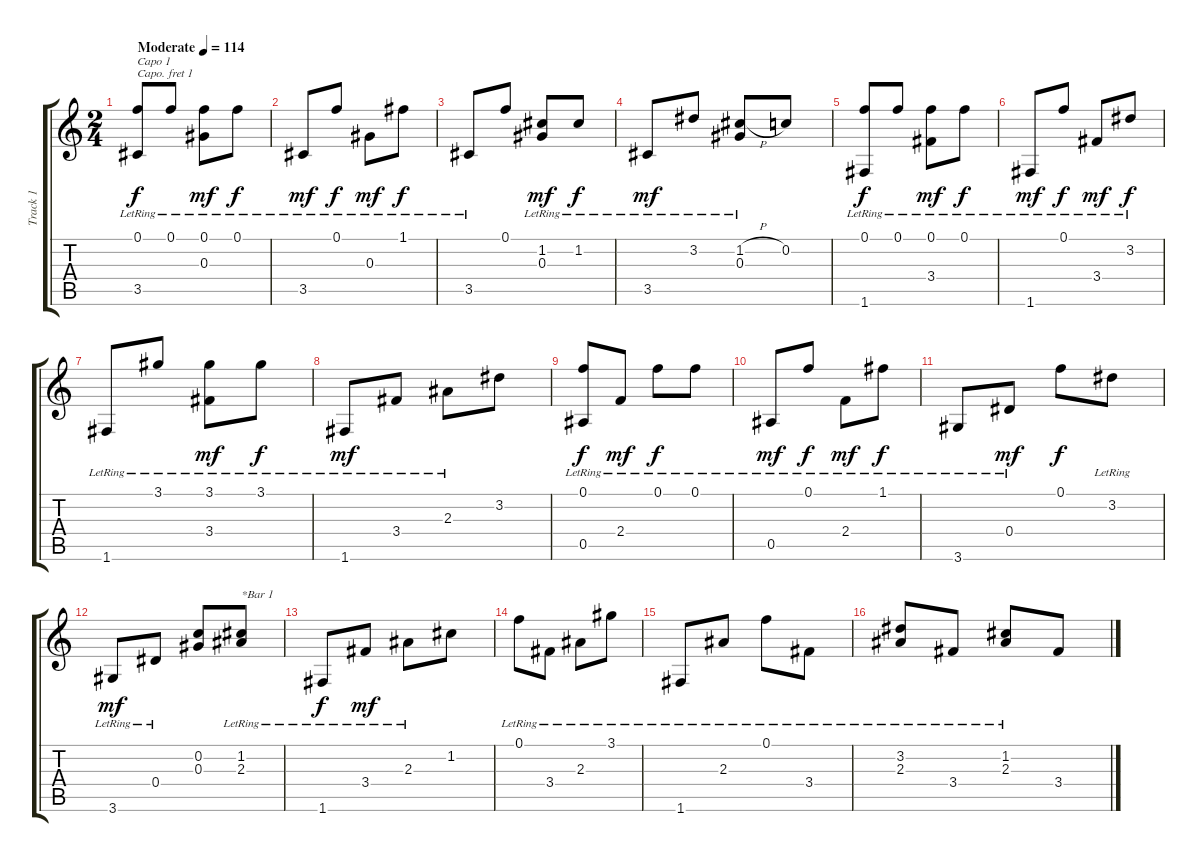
\track ("Track 1" "Track 1") {instrument acousticguitarsteel}
\staff {score tabs}
\capo 1
\tuning (E4 B3 G3 D3 A2 E2) {hide}
\ts (2 4)
\tempo (114 "Moderate")
\clef g2
\ks c
(0.1{lr} 3.5{lr}).8{txt "Capo 1" dy f instrument acousticguitarsteel} 0.1{lr}.8 (0.1{lr} 0.3{lr}).8{dy mf} 0.1{lr}.8{dy f} |
3.5{lr}.8{dy mf} 0.1{lr}.8{dy f} 0.3{lr}.8{dy mf} 1.1{lr}.8{dy f} |
3.5{lr}.8 0.1.8 (1.2{lr} 0.3{lr}).8{dy mf} 1.2{lr}.8{dy f} |
3.5{lr}.8{dy mf} 3.2{lr}.8 (1.2{h} 0.3{lr}).8 0.2.8 |
(0.1{lr} 1.6{lr}).8{dy f} 0.1{lr}.8 (0.1{lr} 3.4{lr}).8{dy mf} 0.1{lr}.8{dy f} |
1.6{lr}.8{dy mf} 0.1{lr}.8{dy f} 3.4{lr}.8{dy mf} 3.2{lr}.8{dy f} |
1.6{lr}.8 3.1{lr}.8 (3.1{lr} 3.4{lr}).8{dy mf} 3.1{lr}.8{dy f} |
1.6{lr}.8{dy mf} 3.4{lr}.8 2.3{lr}.8 3.2.8 |
(0.1{lr} 0.5{lr}).8{dy f} 2.4{lr}.8{dy mf} 0.1{lr}.8{dy f} 0.1{lr}.8 |
0.5{lr}.8{dy mf} 0.1{lr}.8{dy f} 2.4{lr}.8{dy mf} 1.1{lr}.8{dy f} |
3.6{lr}.8 0.4{lr}.8{dy mf} 0.1.8{dy f} 3.2{lr}.8 |
3.6{lr}.8{dy mf} 0.4{lr}.8 (0.2 0.3).8 (1.2{lr} 2.3{lr}).8{txt "*Bar 1"} |
1.6{lr}.8{dy f} 3.4{lr}.8{dy mf} 2.3{lr}.8 1.2.8 |
0.1{lr}.8 3.4{lr}.8 2.3{lr}.8 3.1{lr}.8 |
1.6{lr}.8 2.3{lr}.8 0.1{lr}.8 3.4{lr}.8 |
(3.2{lr} 2.3{lr}).8 3.4{lr}.8 (1.2{lr} 2.3{lr}).8 3.4.8
